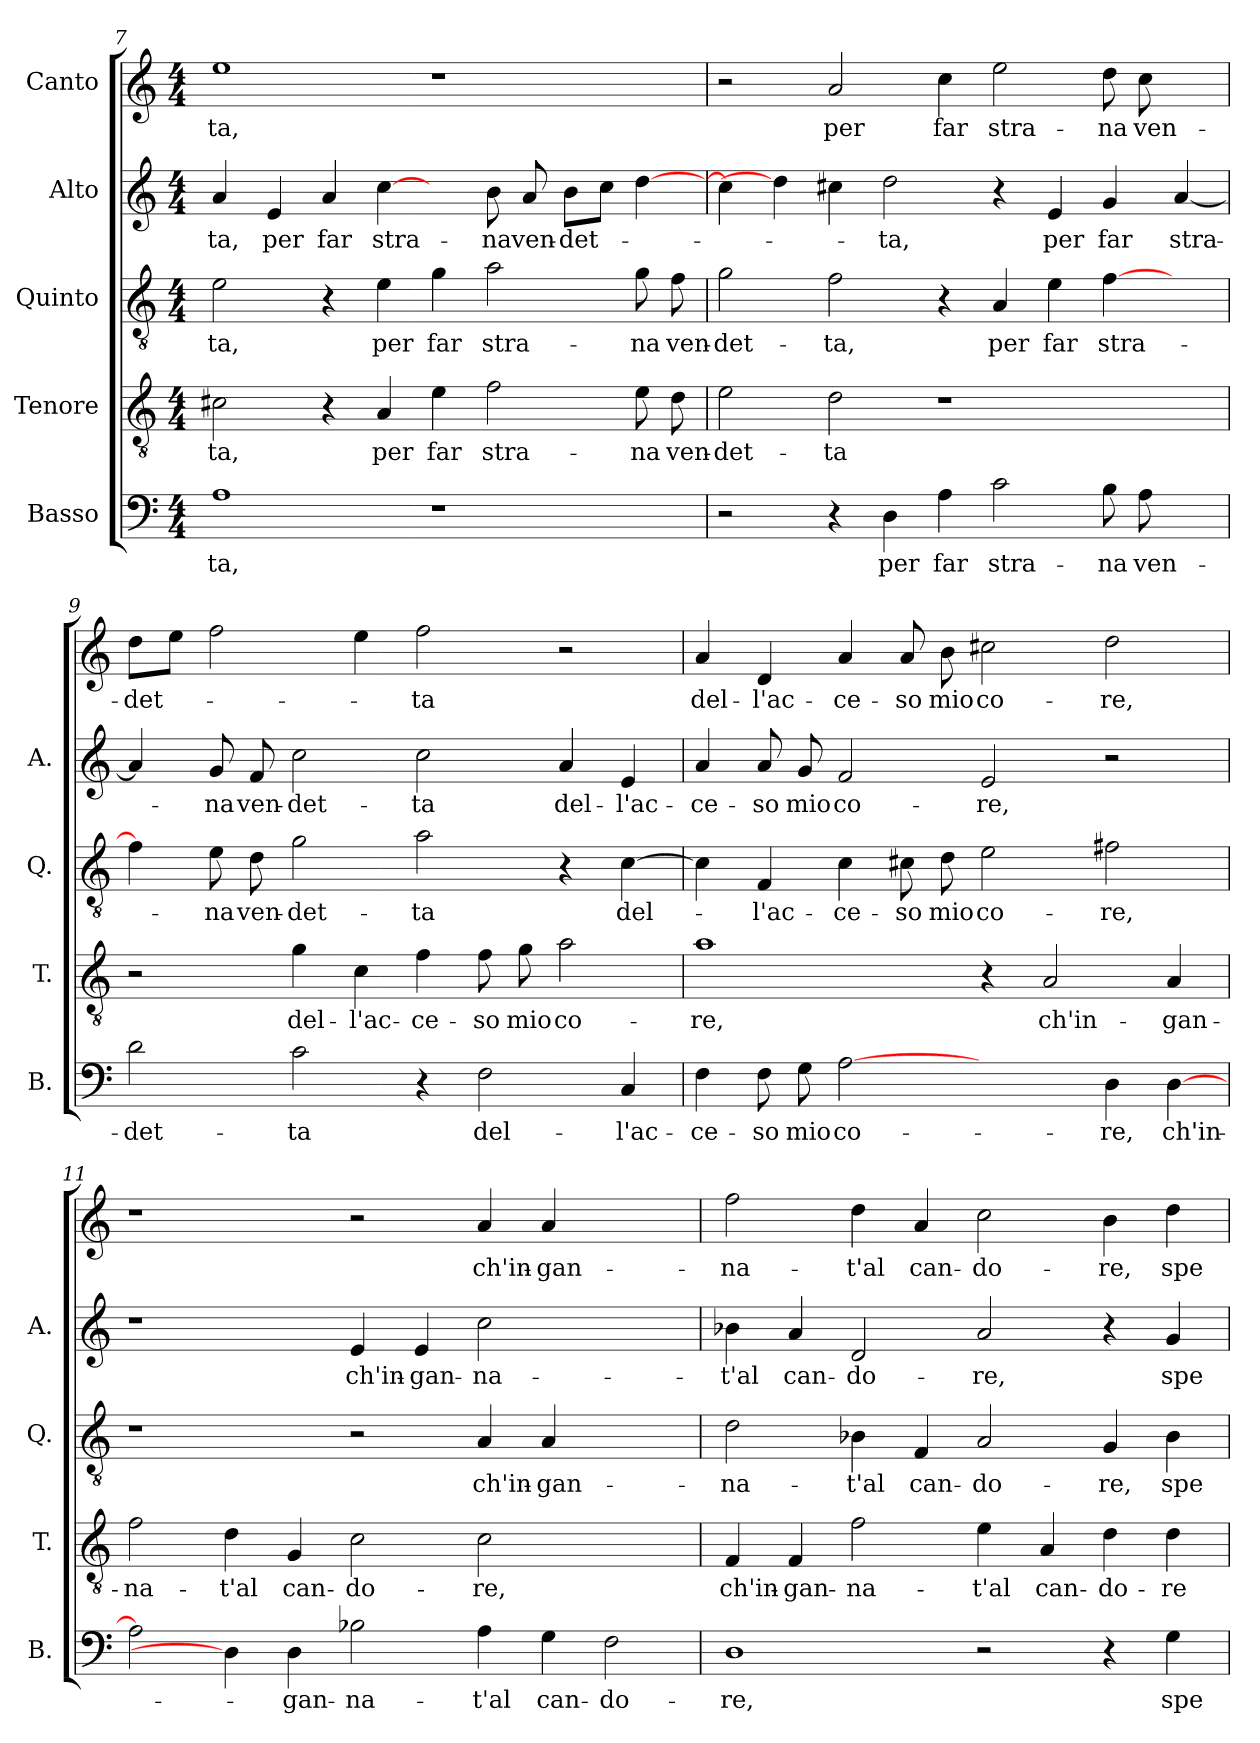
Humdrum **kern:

**kern	**text	**kern	**text	**kern	**text	**kern	**text	**kern	**text
*part5	*part5	*part4	*part4	*part3	*part3	*part2	*part2	*part1	*part1
*staff5	*staff5	*staff4	*staff4	*staff3	*staff3	*staff2	*staff2	*staff1	*staff1
*I"Basso	*	*I"Tenore	*	*I"Quinto	*	*I"Alto	*	*I"Canto	*
*I'B.	*	*I'T.	*	*I'Q.	*	*I'A.	*	*	*
*clefF4	*	*clefGv2	*	*clefGv2	*	*clefG2	*	*clefG2	*
*k[]	*	*k[]	*	*k[]	*	*k[]	*	*k[]	*
*C:	*	*C:	*	*C:	*	*C:	*	*C:	*
*M4/4	*	*M4/4	*	*M4/4	*	*M4/4	*	*M4/4	*
=7	=7	=7	=7	=7	=7	=7	=7	=7	=7
1A\	-ta,	2c#X\	-ta,	2e\	-ta,	4a/	-ta,	1ee\	-ta,
.	.	.	.	.	.	4e/	per	.	.
.	.	4r	.	4r	.	4a/	far	.	.
.	.	4A/	per	4e\	per	[4cc\	stra-	.	.
1r	.	4e\	far	4g\	far	4ryy	.	1r	.
.	.	2f\	stra-	2a\	stra-	8b\	-na	.	.
.	.	.	.	.	.	8a/	ven-	.	.
.	.	.	.	.	.	8b\L	-det-	.	.
.	.	.	.	.	.	8cc\J	.	.	.
.	.	8e\	-na	8g\	-na	[4dd\	.	.	.
.	.	8d\	ven-	8f\	ven-	.	.	.	.
=8	=8	=8	=8	=8	=8	=8	=8	=8	=8
2r	.	2e\	-det-	2g\	-det-	4cc\]	.	2r	.
.	.	.	.	.	.	4dd\]	.	.	.
4r	.	2d\	-ta	2f\	-ta,	4cc#X\	.	2a/	per
4D\	per	.	.	.	.	2dd\	-ta,	.	.
4A\	far	1r	.	4r	.	.	.	4cc\	far
2c\	stra-	.	.	4A/	per	4r	.	2ee\	stra-
.	.	.	.	4e\	far	4e/	per	.	.
8B\	-na	.	.	[4f\	stra-	4g/	far	8dd\	-na
8A\	ven-	.	.	.	.	.	.	8cc\	ven-
4ryy	.	4ryy	.	4ryy	.	[4a/	stra-	4ryy	.
=9	=9	=9	=9	=9	=9	=9	=9	=9	=9
2d\	-det-	2r	.	4f\]	.	4a/]	.	8dd\L	-det-
.	.	.	.	.	.	.	.	8ee\J	.
.	.	.	.	8e\	-na	8g/	-na	2ff\	.
.	.	.	.	8d\	ven-	8f/	ven-	.	.
2c\	-ta	4g\	del-	2g\	-det-	2cc\	-det-	.	.
.	.	4c\	-l'ac-	.	.	.	.	4ee\	.
4r	.	4f\	-ce-	2a\	-ta	2cc\	-ta	2ff\	-ta
2F\	del-	8f\	-so	.	.	.	.	.	.
.	.	8g\	mio	.	.	.	.	.	.
.	.	2a\	co-	4r	.	4a/	del-	2r	.
4C/	-l'ac-	.	.	[4c\	del-	4e/	-l'ac-	.	.
=10	=10	=10	=10	=10	=10	=10	=10	=10	=10
4F\	-ce-	1a\	-re,	4c\]	.	4a/	-ce-	4a/	del-
8F\	-so	.	.	4F/	-l'ac-	8a/	-so	4d/	-l'ac-
8G\	mio	.	.	.	.	8g/	mio	.	.
[2A\	co-	.	.	4c\	-ce-	2f/	co-	4a/	-ce-
.	.	.	.	8c#X\	-so	.	.	8a/	-so
.	.	.	.	8d\	mio	.	.	8b\	mio
2ryy	.	4r	.	2e\	co-	2e/	-re,	2cc#X\	co-
.	.	2A/	ch'in-	.	.	.	.	.	.
4D\	-re,	.	.	2f#X\	-re,	2r	.	2dd\	-re,
[4D\	ch'in-	4A/	-gan-	.	.	.	.	.	.
=11	=11	=11	=11	=11	=11	=11	=11	=11	=11
2A\]	.	2f\	-na-	1r	.	1r	.	1r	.
4D\]	.	4d\	-t'al	.	.	.	.	.	.
4D\	-gan-	4G/	can-	.	.	.	.	.	.
2B-X\	-na-	2c\	-do-	2r	.	4e/	ch'in-	2r	.
.	.	.	.	.	.	4e/	-gan-	.	.
4A\	-t'al	2c\	-re,	4A/	ch'in-	2cc\	-na-	4a/	ch'in-
4G\	can-	.	.	4A/	-gan-	.	.	4a/	-gan-
2F\	-do-	2ryy	.	2ryy	.	2ryy	.	2ryy	.
=12	=12	=12	=12	=12	=12	=12	=12	=12	=12
1D\	-re,	4F/	ch'in-	2d\	-na-	4b-X\	-t'al	2ff\	-na-
.	.	4F/	-gan-	.	.	4a/	can-	.	.
.	.	2f\	-na-	4B-X\	-t'al	2d/	-do-	4dd\	-t'al
.	.	.	.	4F/	can-	.	.	4a/	can-
2r	.	4e\	-t'al	2A/	-do-	2a/	-re,	2cc\	-do-
.	.	4A/	can-	.	.	.	.	.	.
4r	.	4d\	-do-	4G/	-re,	4r	.	4b\	-re,
4G\	spe-	4d\	-re	4B-\	spe-	4g/	spe-	4dd\	spe-
=	=	=	=	=	=	=	=	=	=
*-	*-	*-	*-	*-	*-	*-	*-	*-	*-
